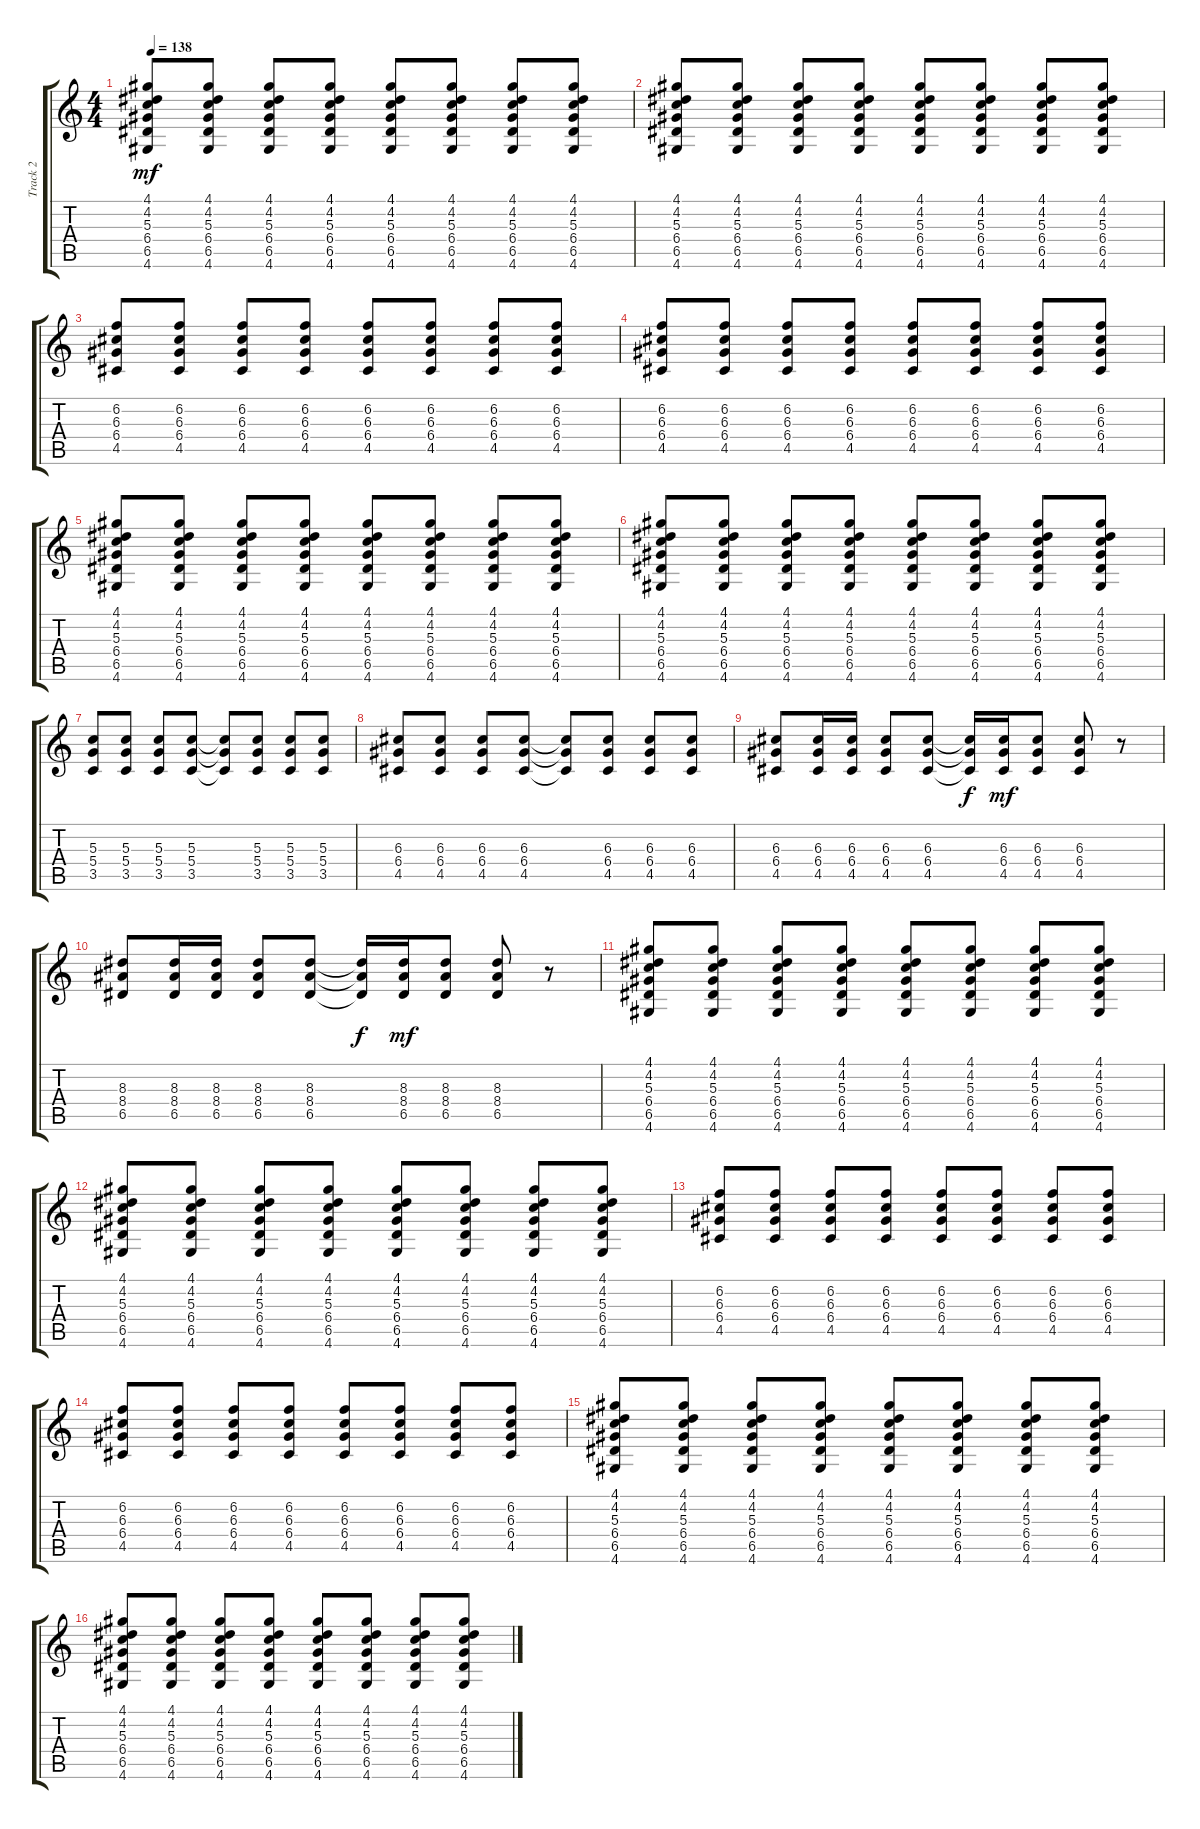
\track ("Track 2" "Track 2") {instrument electricguitarjazz}
\staff {score tabs}
\tuning (E4 B3 G3 D3 A2 E2) {hide}
\ts (4 4)
\tempo 138
\clef g2
\ks c
(4.1 4.2 5.3 6.4 6.5 4.6).8{dy mf} (4.1 4.2 5.3 6.4 6.5 4.6).8 (4.1 4.2 5.3 6.4 6.5 4.6).8 (4.1 4.2 5.3 6.4 6.5 4.6).8 (4.1 4.2 5.3 6.4 6.5 4.6).8 (4.1 4.2 5.3 6.4 6.5 4.6).8 (4.1 4.2 5.3 6.4 6.5 4.6).8 (4.1 4.2 5.3 6.4 6.5 4.6).8 |
(4.1 4.2 5.3 6.4 6.5 4.6).8 (4.1 4.2 5.3 6.4 6.5 4.6).8 (4.1 4.2 5.3 6.4 6.5 4.6).8 (4.1 4.2 5.3 6.4 6.5 4.6).8 (4.1 4.2 5.3 6.4 6.5 4.6).8 (4.1 4.2 5.3 6.4 6.5 4.6).8 (4.1 4.2 5.3 6.4 6.5 4.6).8 (4.1 4.2 5.3 6.4 6.5 4.6).8 |
(6.2 6.3 6.4 4.5).8 (6.2 6.3 6.4 4.5).8 (6.2 6.3 6.4 4.5).8 (6.2 6.3 6.4 4.5).8 (6.2 6.3 6.4 4.5).8 (6.2 6.3 6.4 4.5).8 (6.2 6.3 6.4 4.5).8 (6.2 6.3 6.4 4.5).8 |
(6.2 6.3 6.4 4.5).8 (6.2 6.3 6.4 4.5).8 (6.2 6.3 6.4 4.5).8 (6.2 6.3 6.4 4.5).8 (6.2 6.3 6.4 4.5).8 (6.2 6.3 6.4 4.5).8 (6.2 6.3 6.4 4.5).8 (6.2 6.3 6.4 4.5).8 |
(4.1 4.2 5.3 6.4 6.5 4.6).8 (4.1 4.2 5.3 6.4 6.5 4.6).8 (4.1 4.2 5.3 6.4 6.5 4.6).8 (4.1 4.2 5.3 6.4 6.5 4.6).8 (4.1 4.2 5.3 6.4 6.5 4.6).8 (4.1 4.2 5.3 6.4 6.5 4.6).8 (4.1 4.2 5.3 6.4 6.5 4.6).8 (4.1 4.2 5.3 6.4 6.5 4.6).8 |
(4.1 4.2 5.3 6.4 6.5 4.6).8 (4.1 4.2 5.3 6.4 6.5 4.6).8 (4.1 4.2 5.3 6.4 6.5 4.6).8 (4.1 4.2 5.3 6.4 6.5 4.6).8 (4.1 4.2 5.3 6.4 6.5 4.6).8 (4.1 4.2 5.3 6.4 6.5 4.6).8 (4.1 4.2 5.3 6.4 6.5 4.6).8 (4.1 4.2 5.3 6.4 6.5 4.6).8 |
(5.3 5.4 3.5).8 (5.3 5.4 3.5).8 (5.3 5.4 3.5).8 (5.3 5.4 3.5).8 (5.3{t} 5.4{t} 3.5{t}).8 (5.3 5.4 3.5).8 (5.3 5.4 3.5).8 (5.3 5.4 3.5).8 |
(6.3 6.4 4.5).8 (6.3 6.4 4.5).8 (6.3 6.4 4.5).8 (6.3 6.4 4.5).8 (6.3{t} 6.4{t} 4.5{t}).8 (6.3 6.4 4.5).8 (6.3 6.4 4.5).8 (6.3 6.4 4.5).8 |
(6.3 6.4 4.5).8 (6.3 6.4 4.5).16 (6.3 6.4 4.5).16 (6.3 6.4 4.5).8 (6.3 6.4 4.5).8 (6.3{t} 6.4{t} 4.5{t}).16{dy f} (6.3 6.4 4.5).16{dy mf} (6.3 6.4 4.5).8 (6.3 6.4 4.5).8 r.8 |
(8.3 8.4 6.5).8 (8.3 8.4 6.5).16 (8.3 8.4 6.5).16 (8.3 8.4 6.5).8 (8.3 8.4 6.5).8 (8.3{t} 8.4{t} 6.5{t}).16{dy f} (8.3 8.4 6.5).16{dy mf} (8.3 8.4 6.5).8 (8.3 8.4 6.5).8 r.8 |
(4.1 4.2 5.3 6.4 6.5 4.6).8{volume 8} (4.1 4.2 5.3 6.4 6.5 4.6).8 (4.1 4.2 5.3 6.4 6.5 4.6).8 (4.1 4.2 5.3 6.4 6.5 4.6).8 (4.1 4.2 5.3 6.4 6.5 4.6).8 (4.1 4.2 5.3 6.4 6.5 4.6).8 (4.1 4.2 5.3 6.4 6.5 4.6).8 (4.1 4.2 5.3 6.4 6.5 4.6).8 |
(4.1 4.2 5.3 6.4 6.5 4.6).8 (4.1 4.2 5.3 6.4 6.5 4.6).8 (4.1 4.2 5.3 6.4 6.5 4.6).8 (4.1 4.2 5.3 6.4 6.5 4.6).8 (4.1 4.2 5.3 6.4 6.5 4.6).8 (4.1 4.2 5.3 6.4 6.5 4.6).8 (4.1 4.2 5.3 6.4 6.5 4.6).8 (4.1 4.2 5.3 6.4 6.5 4.6).8 |
(6.2 6.3 6.4 4.5).8 (6.2 6.3 6.4 4.5).8 (6.2 6.3 6.4 4.5).8 (6.2 6.3 6.4 4.5).8 (6.2 6.3 6.4 4.5).8 (6.2 6.3 6.4 4.5).8 (6.2 6.3 6.4 4.5).8 (6.2 6.3 6.4 4.5).8 |
(6.2 6.3 6.4 4.5).8 (6.2 6.3 6.4 4.5).8 (6.2 6.3 6.4 4.5).8 (6.2 6.3 6.4 4.5).8 (6.2 6.3 6.4 4.5).8 (6.2 6.3 6.4 4.5).8 (6.2 6.3 6.4 4.5).8 (6.2 6.3 6.4 4.5).8 |
(4.1 4.2 5.3 6.4 6.5 4.6).8 (4.1 4.2 5.3 6.4 6.5 4.6).8{volume 4} (4.1 4.2 5.3 6.4 6.5 4.6).8 (4.1 4.2 5.3 6.4 6.5 4.6).8 (4.1 4.2 5.3 6.4 6.5 4.6).8 (4.1 4.2 5.3 6.4 6.5 4.6).8 (4.1 4.2 5.3 6.4 6.5 4.6).8 (4.1 4.2 5.3 6.4 6.5 4.6).8 |
(4.1 4.2 5.3 6.4 6.5 4.6).8 (4.1 4.2 5.3 6.4 6.5 4.6).8 (4.1 4.2 5.3 6.4 6.5 4.6).8 (4.1 4.2 5.3 6.4 6.5 4.6).8 (4.1 4.2 5.3 6.4 6.5 4.6).8 (4.1 4.2 5.3 6.4 6.5 4.6).8 (4.1 4.2 5.3 6.4 6.5 4.6).8 (4.1 4.2 5.3 6.4 6.5 4.6).8
